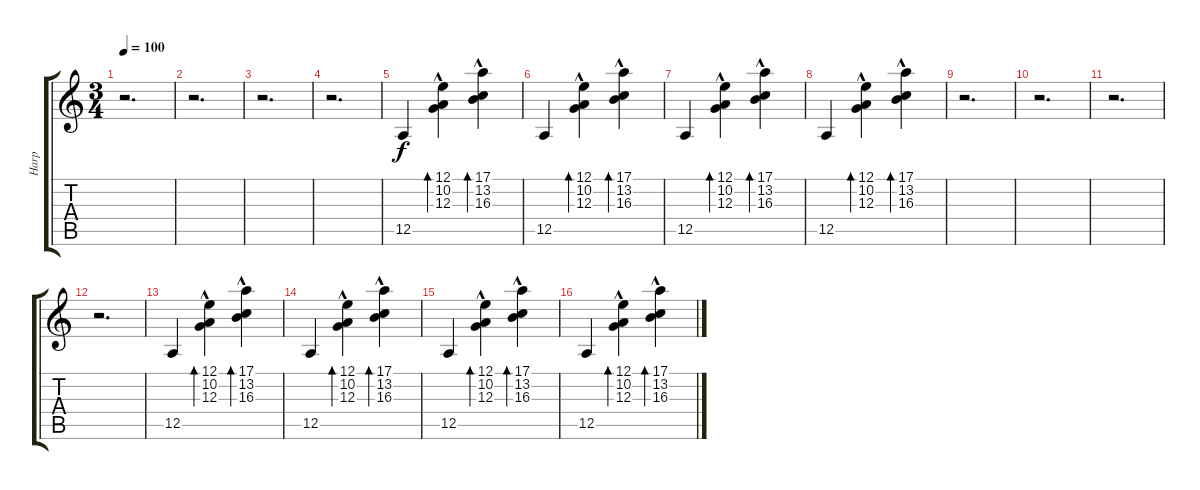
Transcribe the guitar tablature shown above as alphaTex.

\track ("Harp" "Harp") {instrument orchestralharp}
\staff {score tabs}
\tuning (E4 B3 G3 D3 A2 E2) {hide}
\ts (3 4)
\tempo 100
\clef g2
\ks c
r.2{d dy f} |
r.2{d} |
r.2{d} |
r.2{d} |
12.5.4 (12.1 10.2{hac} 12.3{hac}).4{bd 120} (17.1 13.2{hac} 16.3{hac}).4{bd 120} |
12.5.4 (12.1 10.2{hac} 12.3{hac}).4{bd 120} (17.1 13.2{hac} 16.3{hac}).4{bd 120} |
12.5.4 (12.1 10.2{hac} 12.3{hac}).4{bd 120} (17.1 13.2{hac} 16.3{hac}).4{bd 120} |
12.5.4 (12.1 10.2{hac} 12.3{hac}).4{bd 120} (17.1 13.2{hac} 16.3{hac}).4{bd 120} |
r.2{d} |
r.2{d} |
r.2{d} |
r.2{d} |
12.5.4 (12.1 10.2{hac} 12.3{hac}).4{bd 120} (17.1 13.2{hac} 16.3{hac}).4{bd 120} |
12.5.4 (12.1 10.2{hac} 12.3{hac}).4{bd 120} (17.1 13.2{hac} 16.3{hac}).4{bd 120} |
12.5.4 (12.1 10.2{hac} 12.3{hac}).4{bd 120} (17.1 13.2{hac} 16.3{hac}).4{bd 120} |
12.5.4 (12.1 10.2{hac} 12.3{hac}).4{bd 120} (17.1 13.2{hac} 16.3{hac}).4{bd 120}
